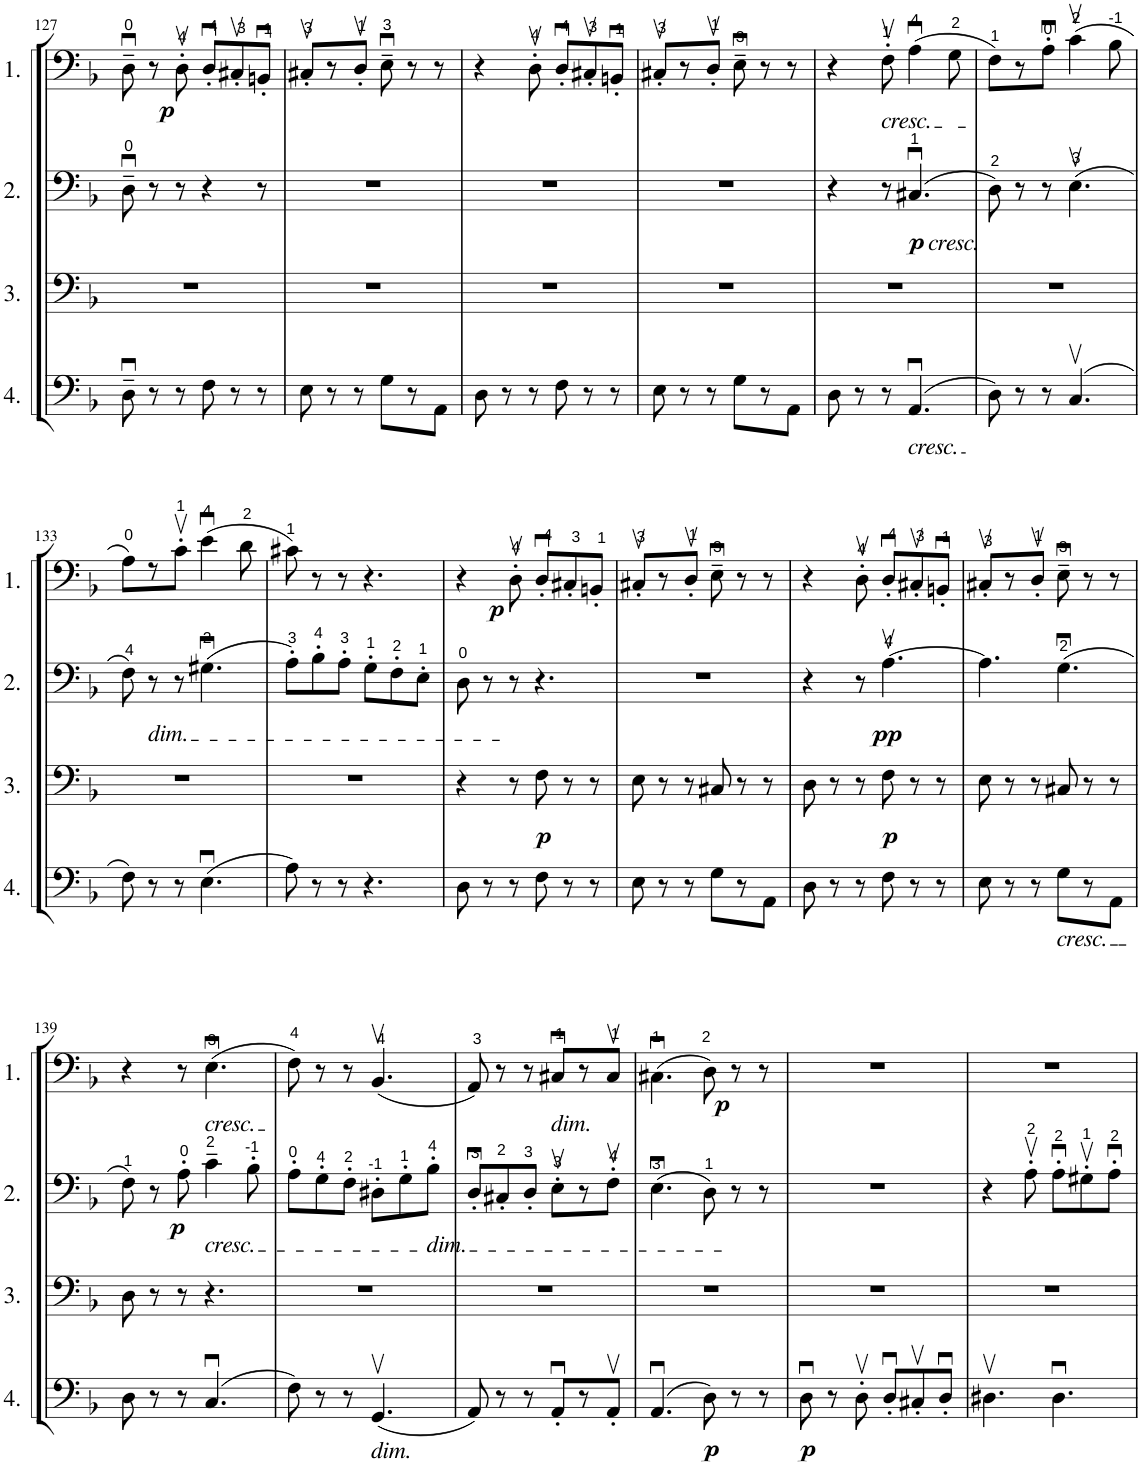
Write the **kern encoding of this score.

**kern	**dynam	**kern	**dynam	**kern	**dynam	**kern	**dynam
*part4	*part4	*part3	*part3	*part2	*part2	*part1	*part1
*staff4	*staff4	*staff3	*staff3	*staff2	*staff2	*staff1	*staff1
*I"Cello 4	*	*I"Cello 3	*	*I"Cello 2	*	*I"Cello 1	*
!!LO:PB:g=z
*clefF4	*	*clefF4	*	*clefF4	*	*clefF4	*
*k[b-]	*	*k[b-]	*	*k[b-]	*	*k[b-]	*
*M6/8	*	*M6/8	*	*M6/8	*	*M6/8	*
=127	=127	=127	=127	=127	=127	=127	=127
8Du~\	.	2.r	.	8Du~\	.	8Du~\	.
8r	.	.	.	8r	.	8r	.
!	!	!	!	!	!	!	!LO:DY:b
8r	.	.	.	8r	.	8Dv'\	p
8F\	.	.	.	4r	.	8Du'/L	.
8r	.	.	.	.	.	8C#Xv'/	.
8r	.	.	.	8r	.	8BBnu'/J	.
=128	=128	=128	=128	=128	=128	=128	=128
8E\	.	2.r	.	2.r	.	8C#Xv'/L	.
8r	.	.	.	.	.	8r	.
8r	.	.	.	.	.	8Dv'/J	.
8G\L	.	.	.	.	.	8Eu~\	.
8r	.	.	.	.	.	8r	.
8AA\J	.	.	.	.	.	8r	.
=129	=129	=129	=129	=129	=129	=129	=129
8D\	.	2.r	.	2.r	.	4r	.
8r	.	.	.	.	.	.	.
8r	.	.	.	.	.	8Dv'\	.
8F\	.	.	.	.	.	8Du'/L	.
8r	.	.	.	.	.	8C#Xv'/	.
8r	.	.	.	.	.	8BBnu'/J	.
=130	=130	=130	=130	=130	=130	=130	=130
8E\	.	2.r	.	2.r	.	8C#Xv'/L	.
8r	.	.	.	.	.	8r	.
8r	.	.	.	.	.	8Dv'/J	.
8G\L	.	.	.	.	.	8Eu~\	.
8r	.	.	.	.	.	8r	.
8AA\J	.	.	.	.	.	8r	.
=131	=131	=131	=131	=131	=131	=131	=131
8D\	.	2.r	.	4r	.	4r	.
8r	.	.	.	.	.	.	.
!	!	!	!	!	!	!LO:TX:b:i:t=cresc.	!
8r	.	.	.	8r	.	8Fv'\	.
!	!	!	!	!LO:TX:b:i:t=cresc.	!	!	!
!LO:TX:b:i:t=cresc.	!	!	!	!	!	!	!
!	!	!	!	!	!LO:DY:b	!	!
(4.AAu/	.	.	.	(4.C#Xu/	p	(4Au\	.
.	.	.	.	.	.	8G\	.
=132	=132	=132	=132	=132	=132	=132	=132
8D\)	.	2.r	.	8D\)	.	8F\L)	.
8r	.	.	.	8r	.	8r	.
8r	.	.	.	8r	.	8Au'\J	.
(4.Cv/	.	.	.	(4.Ev\	.	(4cv\	.
.	.	.	.	.	.	8B-\	.
!!LO:LB:g=z
=133	=133	=133	=133	=133	=133	=133	=133
8F\)	.	2.r	.	8F\)	.	8A\L)	.
!	!	!	!	!LO:TX:b:i:t=dim.	!	!	!
8r	.	.	.	8r	.	8r	.
8r	.	.	.	8r	.	8cv'\J	.
(4.Eu\	.	.	.	(4.G#Xu\	.	(4eu\	.
.	.	.	.	.	.	8d\	.
=134	=134	=134	=134	=134	=134	=134	=134
8A\)	.	2.r	.	8A'\L)	.	8c#X\)	.
8r	.	.	.	8B-'\	.	8r	.
8r	.	.	.	8A'\J	.	8r	.
4.r	.	.	.	8G'\L	.	4.r	.
.	.	.	.	8F'\	.	.	.
.	.	.	.	8E'\J	.	.	.
=135	=135	=135	=135	=135	=135	=135	=135
8D\	.	4r	.	8D\	.	4r	.
8r	.	.	.	8r	.	.	.
!	!	!	!	!	!	!	!LO:DY:b
8r	.	8r	.	8r	.	8Dv'\	p
!	!	!	!LO:DY:b	!	!	!	!
8F\	.	8F\	p	4.r	.	8Du'/L	.
8r	.	8r	.	.	.	8C#X'/	.
8r	.	8r	.	.	.	8BBn'/J	.
=136	=136	=136	=136	=136	=136	=136	=136
8E\	.	8E\	.	2.r	.	8C#Xv'/L	.
8r	.	8r	.	.	.	8r	.
8r	.	8r	.	.	.	8Dv'/J	.
8G\L	.	8C#X/	.	.	.	8Eu~\	.
8r	.	8r	.	.	.	8r	.
8AA\J	.	8r	.	.	.	8r	.
=137	=137	=137	=137	=137	=137	=137	=137
8D\	.	8D\	.	4r	.	4r	.
8r	.	8r	.	.	.	.	.
8r	.	8r	.	8r	.	8Dv'\	.
!	!	!	!LO:DY:b	!	!LO:DY:b	!	!
8F\	.	8F\	p	[4.Av\	pp	8Du'/L	.
8r	.	8r	.	.	.	8C#Xv'/	.
8r	.	8r	.	.	.	8BBnu'/J	.
=138	=138	=138	=138	=138	=138	=138	=138
8E\	.	8E\	.	4.A\]	.	8C#Xv'/L	.
8r	.	8r	.	.	.	8r	.
8r	.	8r	.	.	.	8Dv'/J	.
!LO:TX:b:i:t=cresc.	!	!	!	!	!	!	!
8G\L	.	8C#X/	.	(4.Gu\	.	8Eu~\	.
8r	.	8r	.	.	.	8r	.
8AA\J	.	8r	.	.	.	8r	.
!!LO:LB:g=z
=139	=139	=139	=139	=139	=139	=139	=139
8D\	.	8D\	.	8F\)	.	4r	.
8r	.	8r	.	8r	.	.	.
!	!	!	!	!	!LO:DY:b	!	!
8r	.	8r	.	8A'\	p	8r	.
!	!	!	!	!	!	!LO:TX:b:i:t=cresc.	!
!	!	!	!	!LO:TX:b:i:t=cresc.	!	!	!
(4.Cu/	.	4.r	.	4c~\	.	(4.Eu\	.
.	.	.	.	8B-'\	.	.	.
=140	=140	=140	=140	=140	=140	=140	=140
8F\)	.	2.r	.	8A'\L	.	8F\)	.
8r	.	.	.	8G'\	.	8r	.
8r	.	.	.	8F'\J	.	8r	.
!LO:TX:b:i:t=dim.	!	!	!	!	!	!	!
(4.GGv/	.	.	.	8D#X'\L	.	(4.BB-v/	.
.	.	.	.	8G'\	.	.	.
!	!	!	!	!LO:TX:b:i:t=dim.	!	!	!
.	.	.	.	8B-'\J	.	.	.
=141	=141	=141	=141	=141	=141	=141	=141
8AA/)	.	2.r	.	8Du'/L	.	8AA/)	.
8r	.	.	.	8C#X'/	.	8r	.
8r	.	.	.	8D'/J	.	8r	.
!	!	!	!	!	!	!LO:TX:b:i:t=dim.	!
8AAu'/L	.	.	.	8Ev'\L	.	8C#Xu/L	.
8r	.	.	.	8r	.	8r	.
8AAv'/J	.	.	.	8Fv'\J	.	8C#v/J	.
=142	=142	=142	=142	=142	=142	=142	=142
(4.AAu/	.	2.r	.	(4.Eu\	.	(4.C#Xu\	.
!	!LO:DY:b	!	!	!	!	!	!LO:DY:b
8D\)	p	.	.	8D\)	.	8D\)	p
8r	.	.	.	8r	.	8r	.
8r	.	.	.	8r	.	8r	.
=143	=143	=143	=143	=143	=143	=143	=143
!	!LO:DY:b	!	!	!	!	!	!
8Du\	p	2.r	.	2.r	.	2.r	.
8r	.	.	.	.	.	.	.
8Dv'\	.	.	.	.	.	.	.
8Du'/L	.	.	.	.	.	.	.
8C#Xv'/	.	.	.	.	.	.	.
8Du'/J	.	.	.	.	.	.	.
=144	=144	=144	=144	=144	=144	=144	=144
4.D#Xv\	.	2.r	.	4r	.	2.r	.
.	.	.	.	8Av'\	.	.	.
4.D#u\	.	.	.	8Au'\L	.	.	.
.	.	.	.	8G#Xv'\	.	.	.
.	.	.	.	8Au'\J	.	.	.
=	=	=	=	=	=	=	=
*-	*-	*-	*-	*-	*-	*-	*-
